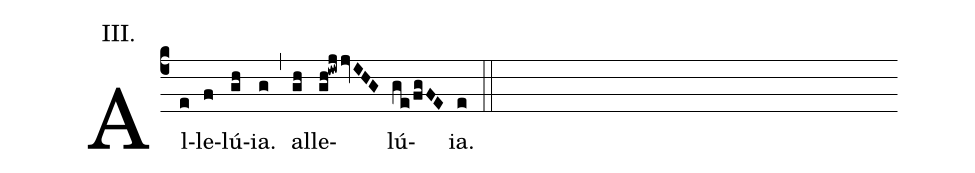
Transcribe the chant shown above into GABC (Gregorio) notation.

mode:III.;
%%
(c4) Al(e)le(f)lú(gh)ia.(g) (,) al(gh)le(gh!iwjjvIHG)lú(ge/fgFE)ia.(e) (::)
